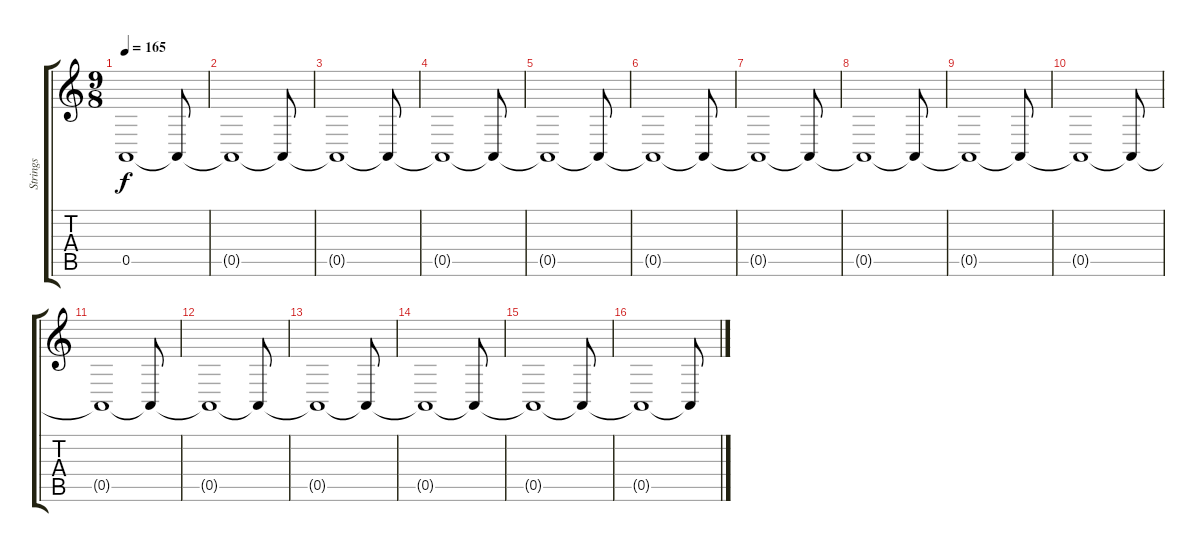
\track ("Strings" "Strings") {instrument stringensemble1}
\staff {score tabs}
\tuning (E4 B3 G3 D3 A2 E2) {hide}
\ts (9 8)
\tempo 165
\clef g2
\ks c
0.5{t}.1{dy f} 0.5{t}.8 |
0.5{t}.1 0.5{t}.8 |
0.5{t}.1 0.5{t}.8 |
0.5{t}.1 0.5{t}.8 |
0.5{t}.1 0.5{t}.8 |
0.5{t}.1 0.5{t}.8 |
0.5{t}.1 0.5{t}.8 |
0.5{t}.1 0.5{t}.8 |
0.5{t}.1 0.5{t}.8 |
0.5{t}.1 0.5{t}.8 |
0.5{t}.1 0.5{t}.8 |
0.5{t}.1 0.5{t}.8 |
0.5{t}.1 0.5{t}.8 |
0.5{t}.1 0.5{t}.8 |
0.5{t}.1 0.5{t}.8 |
0.5{t}.1 0.5{t}.8
